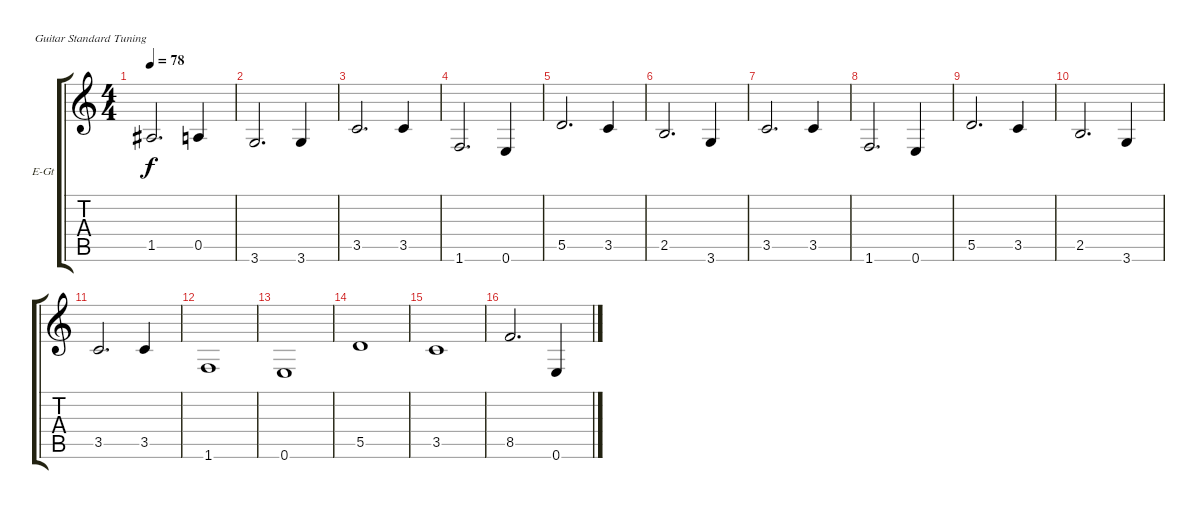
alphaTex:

\bracketExtendMode groupsimilarinstruments
\firstSystemTrackNameOrientation horizontal
\otherSystemsTrackNameOrientation horizontal
\track ("Bajeo Con Guitarra" "E-Gt") {instrument electricguitarjazz}
\staff {score tabs}
\tuning (E4 B3 G3 D3 A2 E2)
\ts (4 4)
\tempo 78
\clef g2
\ks c
1.5.2{d dy f} 0.5.4 |
3.6.2{d} 3.6.4 |
3.5.2{d} 3.5.4 |
1.6.2{d} 0.6.4 |
5.5.2{d} 3.5.4 |
2.5.2{d} 3.6.4 |
3.5.2{d} 3.5.4 |
1.6.2{d} 0.6.4 |
5.5.2{d} 3.5.4 |
2.5.2{d} 3.6.4 |
3.5.2{d} 3.5.4 |
1.6.1 |
0.6.1 |
5.5.1 |
3.5.1 |
8.5.2{d} 0.6.4
